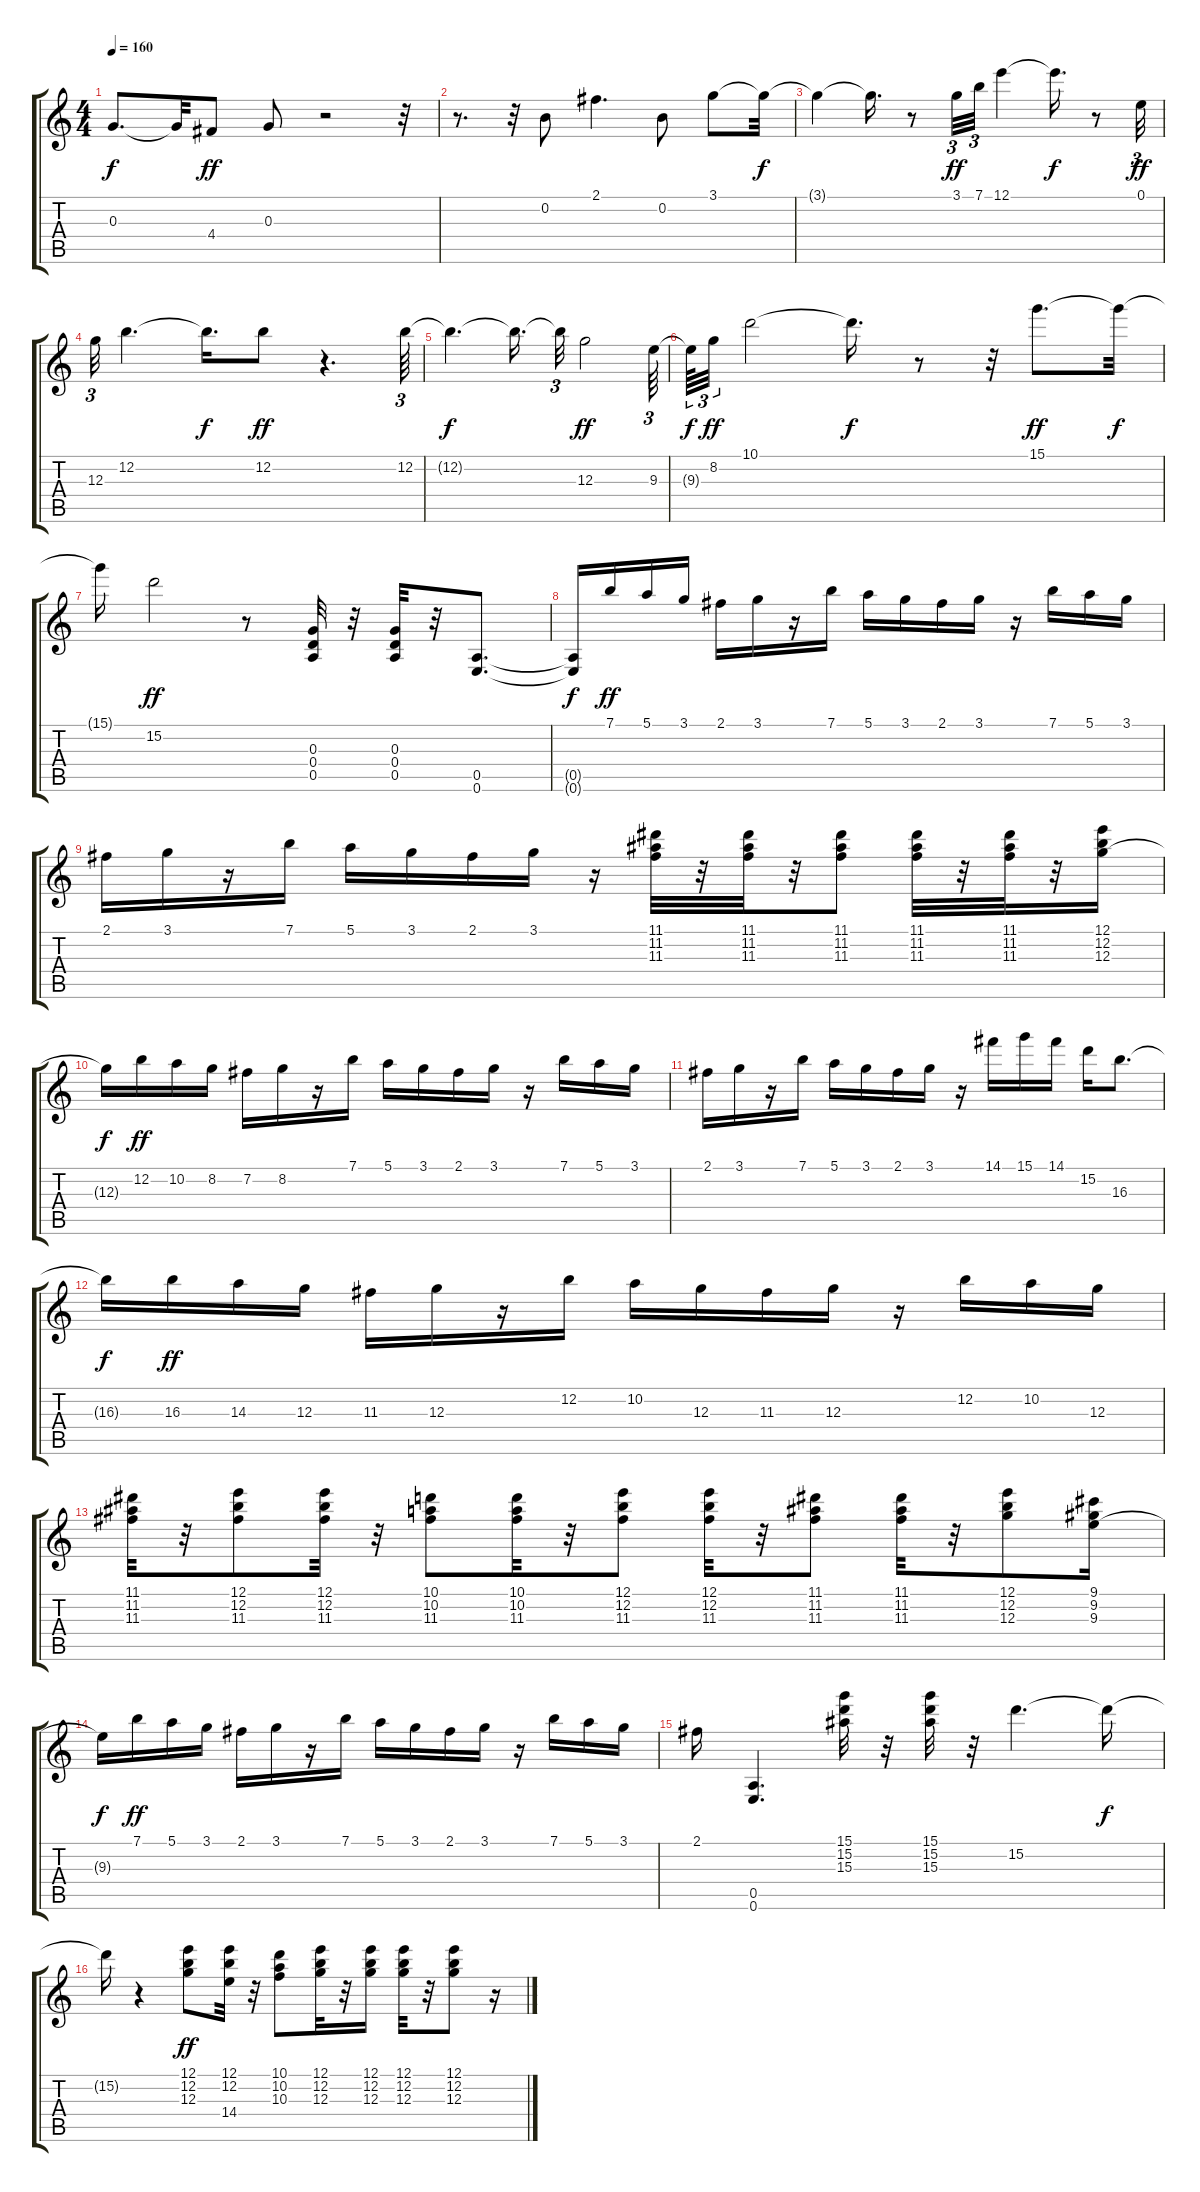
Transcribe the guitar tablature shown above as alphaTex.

\track "" {instrument overdrivenguitar}
\staff {score tabs}
\tuning (E4 B3 G3 D3 A2 E2) {hide}
\ts (4 4)
\tempo 160
\clef g2
\ks c
0.3{t}.8{d dy f} 0.3{t}.32 4.4.8{dy ff} 0.3.8 r.2 r.32 |
r.8{d} r.32 0.2.8 2.1.4{d} 0.2.8 3.1.8 3.1{t}.32{dy f} |
3.1{t}.4 3.1{t}.16{d} r.8 3.1.32{tu (3 2) dy ff} 7.1.32{tu (3 2)} 12.1.4 12.1{t}.16{d dy f} r.8 0.1.32{tu (3 2) dy ff} |
12.3.32{tu (3 2)} 12.2.4{d} 12.2{t}.16{d dy f} 12.2.8{dy ff} r.4{d} 12.2.64{tu (3 2)} |
12.2{t}.4{d dy f} 12.2{t}.16{d} 12.2{t}.32{tu (3 2)} 12.3.2{dy ff} 9.3.64{tu (3 2)} |
9.3{t}.64{tu (3 2) dy f} 8.2.32{tu (3 2) dy ff} 10.1.2 10.1{t}.16{d dy f} r.8 r.32 15.1.8{d dy ff} 15.1{t}.32{dy f} |
15.1{t}.16 15.2.2{dy ff} r.8 (0.3 0.4 0.5).32 r.32 (0.3 0.4 0.5).32 r.32 (0.5 0.6).8{d} |
(0.5{t} 0.6{t}).16{dy f} 7.1.16{dy ff} 5.1.16 3.1.16 2.1.16 3.1.16 r.16 7.1.16 5.1.16 3.1.16 2.1.16 3.1.16 r.16 7.1.16 5.1.16 3.1.16 |
2.1.16 3.1.16 r.16 7.1.16 5.1.16 3.1.16 2.1.16 3.1.16 r.16 (11.1 11.2 11.3).32 r.32 (11.1 11.2 11.3).32 r.32 (11.1 11.2 11.3).8 (11.1 11.2 11.3).32 r.32 (11.1 11.2 11.3).32 r.32 (12.1 12.2 12.3).16 |
12.3{t}.16{dy f} 12.2.16{dy ff} 10.2.16 8.2.16 7.2.16 8.2.16 r.16 7.1.16 5.1.16 3.1.16 2.1.16 3.1.16 r.16 7.1.16 5.1.16 3.1.16 |
2.1.16 3.1.16 r.16 7.1.16 5.1.16 3.1.16 2.1.16 3.1.16 r.16 14.1.16 15.1.16 14.1.16 15.2.16 16.3.8{d} |
16.3{t}.16{dy f} 16.3.16{dy ff} 14.3.16 12.3.16 11.3.16 12.3.16 r.16 12.2.16 10.2.16 12.3.16 11.3.16 12.3.16 r.16 12.2.16 10.2.16 12.3.16 |
(11.1 11.2 11.3).32 r.32 (12.1 12.2 11.3).8 (12.1 12.2 11.3).32 r.32 (10.1 10.2 11.3).8 (10.1 10.2 11.3).32 r.32 (12.1 12.2 11.3).8 (12.1 12.2 11.3).32 r.32 (11.1 11.2 11.3).8 (11.1 11.2 11.3).32 r.32 (12.1 12.2 12.3).8 (9.1 9.2 9.3).16 |
9.3{t}.16{dy f} 7.1.16{dy ff} 5.1.16 3.1.16 2.1.16 3.1.16 r.16 7.1.16 5.1.16 3.1.16 2.1.16 3.1.16 r.16 7.1.16 5.1.16 3.1.16 |
2.1.16 (0.5 0.6).4{d} (15.1 15.2 15.3).32 r.32 (15.1 15.2 15.3).32 r.32 15.2.4{d} 15.2{t}.16{dy f} |
15.2{t}.16 r.4 (12.1 12.2 12.3).8{dy ff} (12.1 12.2 14.4).32 r.32 (10.1 10.2 10.3).8 (12.1 12.2 12.3).32 r.32 (12.1 12.2 12.3).16 (12.1 12.2 12.3).32 r.32 (12.1 12.2 12.3).8 r.16
